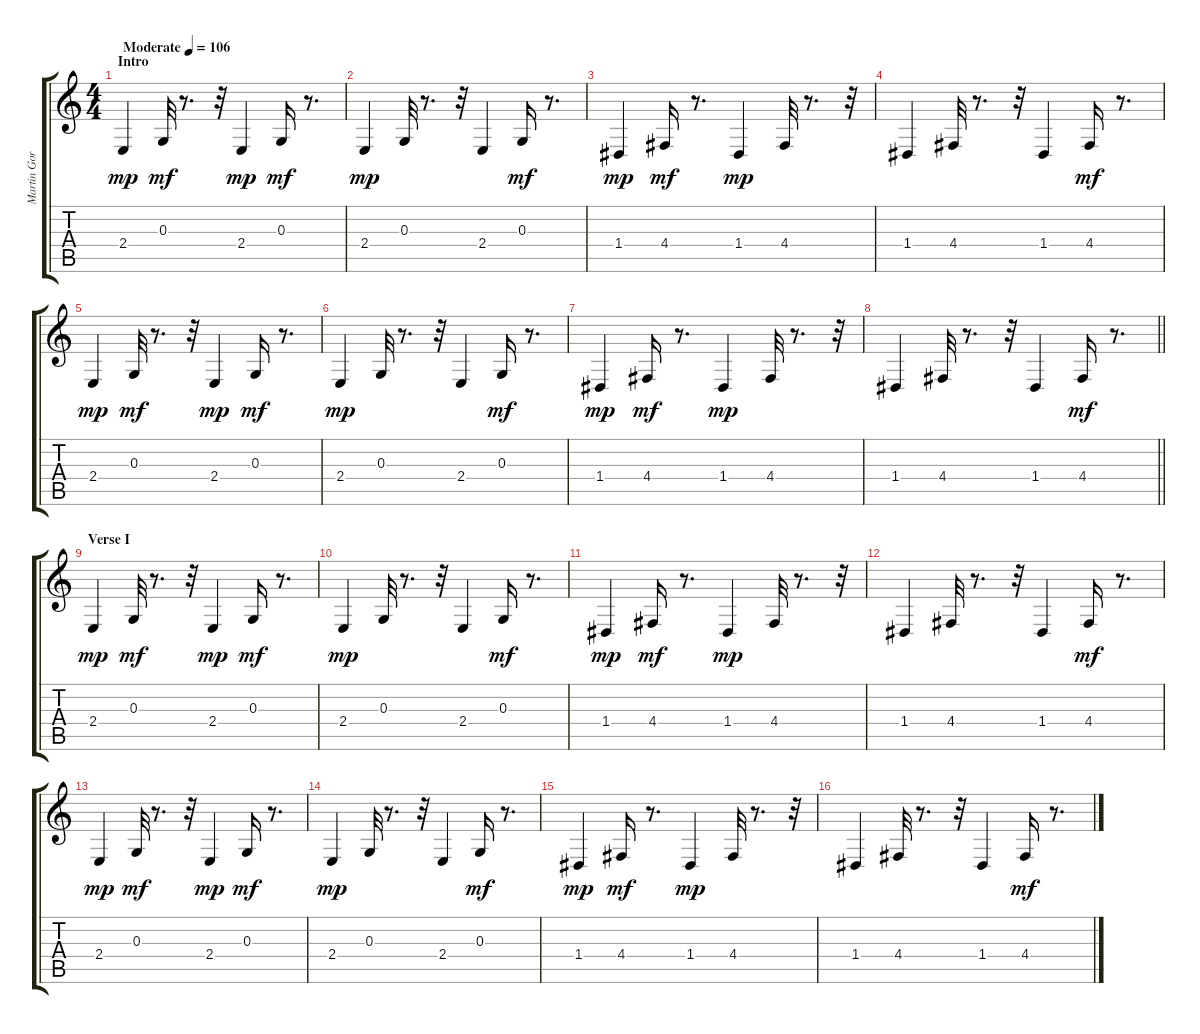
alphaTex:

\track ("Martin Gore - Keyboard II" "Martin Gor") {instrument stringensemble1}
\staff {score tabs}
\tuning (E4 B3 G3 D3 A2 E2) {hide}
\ts (4 4)
\section ("" "Intro")
\tempo (106 "Moderate")
\clef g2
\ks c
2.4.4{dy mp instrument stringensemble1} 0.3.32{dy mf} r.8{d} r.32 2.4.4{dy mp} 0.3.16{dy mf} r.8{d} |
2.4.4{dy mp} 0.3.32 r.8{d} r.32 2.4.4 0.3.16{dy mf} r.8{d} |
1.4.4{dy mp} 4.4.16{dy mf} r.8{d} 1.4.4{dy mp} 4.4.32 r.8{d} r.32 |
1.4.4 4.4.32 r.8{d} r.32 1.4.4 4.4.16{dy mf} r.8{d} |
2.4.4{dy mp} 0.3.32{dy mf} r.8{d} r.32 2.4.4{dy mp} 0.3.16{dy mf} r.8{d} |
2.4.4{dy mp} 0.3.32 r.8{d} r.32 2.4.4 0.3.16{dy mf} r.8{d} |
1.4.4{dy mp} 4.4.16{dy mf} r.8{d} 1.4.4{dy mp} 4.4.32 r.8{d} r.32 |
\barLineRight lightlight
1.4.4 4.4.32 r.8{d} r.32 1.4.4 4.4.16{dy mf} r.8{d} |
\section ("" "Verse I")
2.4.4{dy mp} 0.3.32{dy mf} r.8{d} r.32 2.4.4{dy mp} 0.3.16{dy mf} r.8{d} |
2.4.4{dy mp} 0.3.32 r.8{d} r.32 2.4.4 0.3.16{dy mf} r.8{d} |
1.4.4{dy mp} 4.4.16{dy mf} r.8{d} 1.4.4{dy mp} 4.4.32 r.8{d} r.32 |
1.4.4 4.4.32 r.8{d} r.32 1.4.4 4.4.16{dy mf} r.8{d} |
2.4.4{dy mp} 0.3.32{dy mf} r.8{d} r.32 2.4.4{dy mp} 0.3.16{dy mf} r.8{d} |
2.4.4{dy mp} 0.3.32 r.8{d} r.32 2.4.4 0.3.16{dy mf} r.8{d} |
1.4.4{dy mp} 4.4.16{dy mf} r.8{d} 1.4.4{dy mp} 4.4.32 r.8{d} r.32 |
1.4.4 4.4.32 r.8{d} r.32 1.4.4 4.4.16{dy mf} r.8{d}
